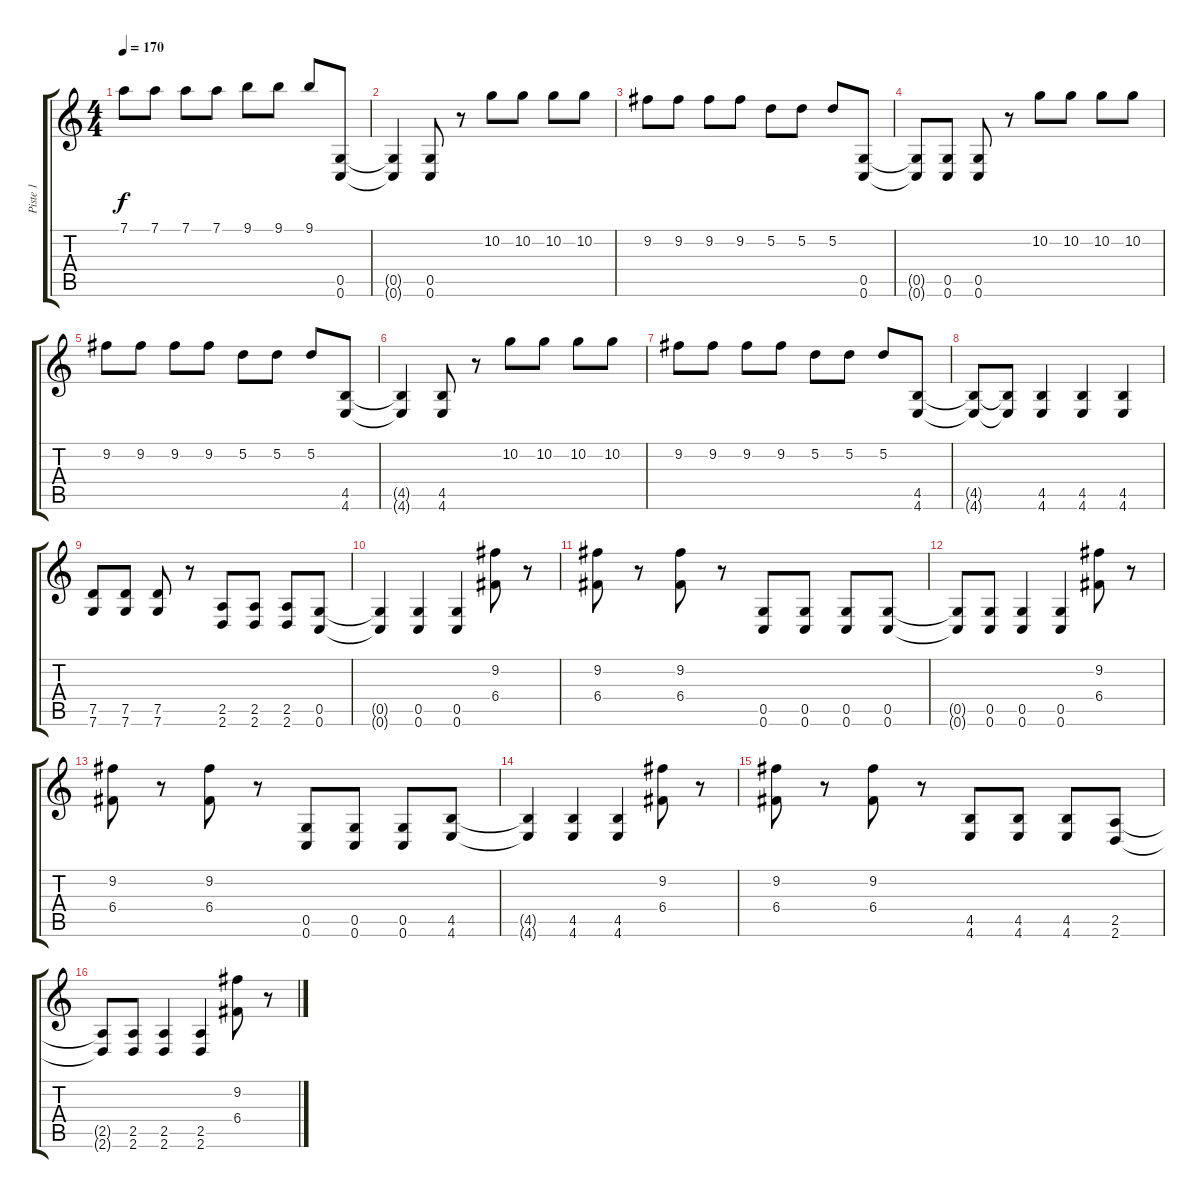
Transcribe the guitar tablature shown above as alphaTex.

\track ("Piste 1" "Piste 1") {instrument distortionguitar}
\staff {score tabs}
\tuning (D4 A3 F3 C3 G2 C2) {hide}
\ts (4 4)
\tempo 170
\clef g2
\ks c
7.1.8{dy f} 7.1.8 7.1.8 7.1.8 9.1.8 9.1.8 9.1.8 (0.5 0.6).8 |
(0.5{t} 0.6{t}).4{volume 13} (0.5 0.6).8 r.8 10.2.8 10.2.8 10.2.8 10.2.8 |
9.2.8 9.2.8 9.2.8 9.2.8 5.2.8 5.2.8 5.2.8 (0.5 0.6).8 |
(0.5{t} 0.6{t}).8 (0.5 0.6).8 (0.5 0.6).8 r.8 10.2.8 10.2.8 10.2.8 10.2.8 |
9.2.8 9.2.8 9.2.8 9.2.8 5.2.8 5.2.8 5.2.8 (4.5 4.6).8 |
(4.5{t} 4.6{t}).4 (4.5 4.6).8 r.8 10.2.8 10.2.8 10.2.8 10.2.8 |
9.2.8 9.2.8 9.2.8 9.2.8 5.2.8 5.2.8 5.2.8 (4.5 4.6).8 |
(4.5{t} 4.6{t}).8 (4.5{t} 4.6{t}).8 (4.5 4.6).4 (4.5 4.6).4 (4.5 4.6).4 |
(7.5 7.6).8 (7.5 7.6).8 (7.5 7.6).8 r.8 (2.5 2.6).8 (2.5 2.6).8 (2.5 2.6).8 (0.5 0.6).8 |
(0.5{t} 0.6{t}).4 (0.5 0.6).4 (0.5 0.6).4 (9.2 6.4).8 r.8 |
(9.2 6.4).8 r.8 (9.2 6.4).8 r.8 (0.5 0.6).8 (0.5 0.6).8 (0.5 0.6).8 (0.5 0.6).8 |
(0.5{t} 0.6{t}).8 (0.5 0.6).8 (0.5 0.6).4 (0.5 0.6).4 (9.2 6.4).8 r.8 |
(9.2 6.4).8 r.8 (9.2 6.4).8 r.8 (0.5 0.6).8 (0.5 0.6).8 (0.5 0.6).8 (4.5 4.6).8 |
(4.5{t} 4.6{t}).4 (4.5 4.6).4 (4.5 4.6).4 (9.2 6.4).8 r.8 |
(9.2 6.4).8 r.8 (9.2 6.4).8 r.8 (4.5 4.6).8 (4.5 4.6).8 (4.5 4.6).8 (2.5 2.6).8 |
(2.5{t} 2.6{t}).8 (2.5 2.6).8 (2.5 2.6).4 (2.5 2.6).4 (9.2 6.4).8 r.8
